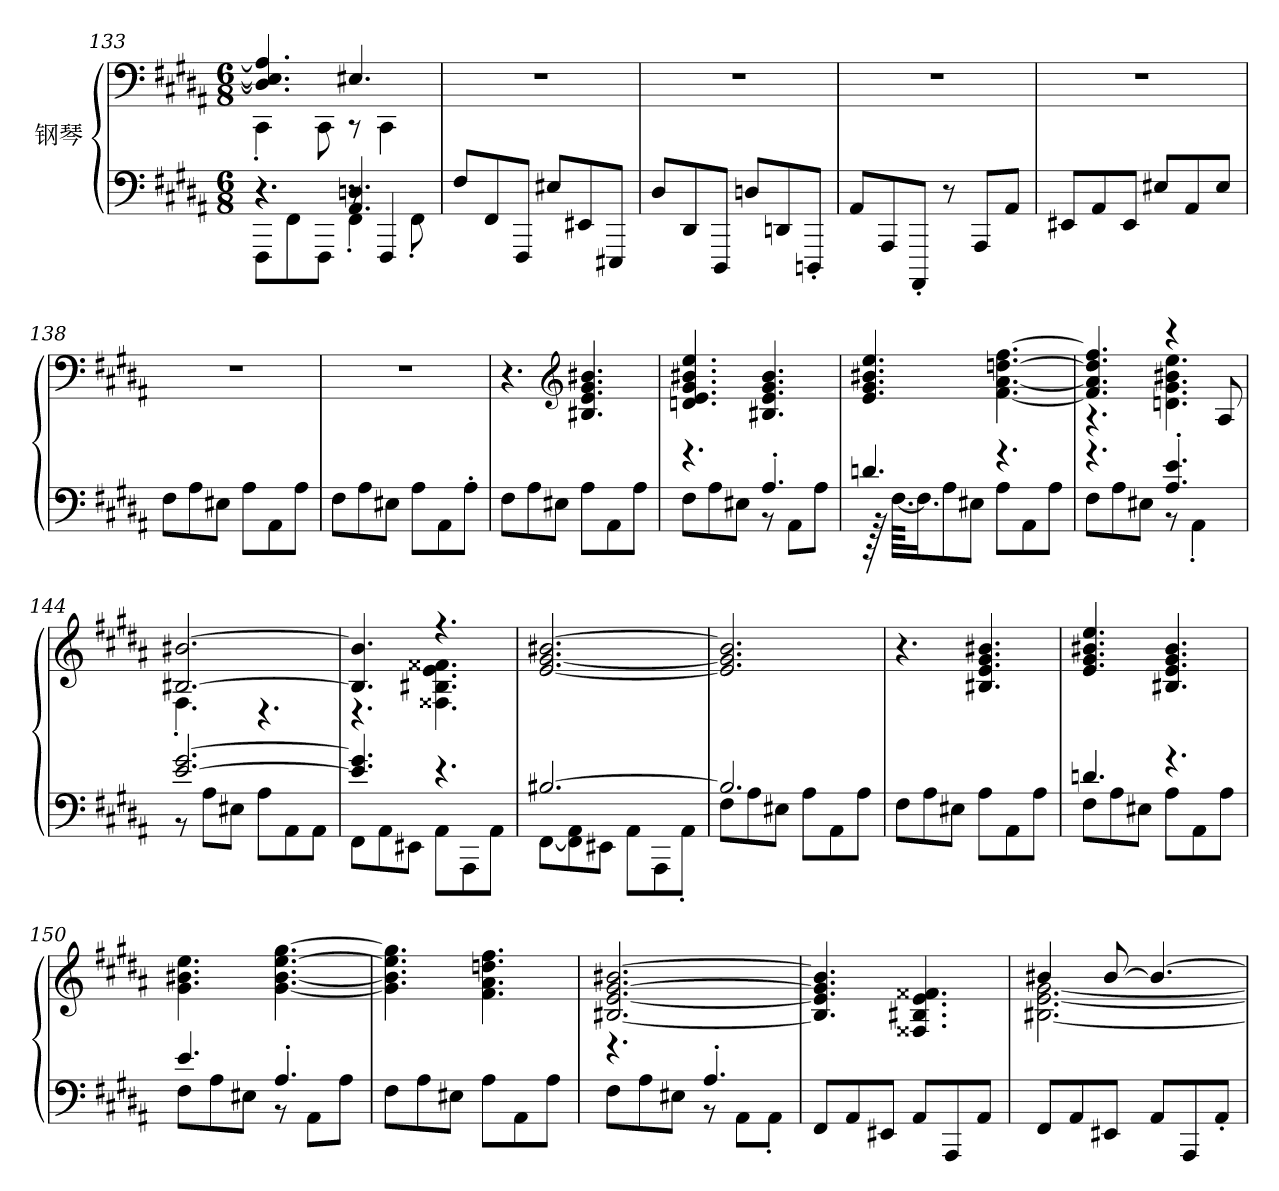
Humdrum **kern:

**kern	**kern
*part1	*part1
*staff2	*staff1
*I"钢琴	*
*clefF4	*clefF4
*k[f#c#g#d#a#]	*k[f#c#g#d#a#]
*M6/8	*M6/8
=133	=133
*^	*^
*	*^	*	*
4.r	8FFF#\L	4.r	4.D/] 4.E#/] 4.A#/]	4CC#'\
.	8FF#\	.	.	.
.	8FFF#\J	.	.	8CC#\
*	*	*	*MM206	*
4.AA#/ 4.Dn/	4FF#'\	8r	4.E#X/	8r
.	.	4FFF#/	.	4CC#\
.	8FF#'\	.	.	.
*v	*v	*v	*	*
*	*v	*v
=134	=134
*	*MM213
8F#/L	2.r
8FF#/	.
8FFF#/J	.
8E#X/L	.
8EE#X/	.
8EEE#X/J	.
!!LO:LB:g=z
=135	=135
*	*MM216
8D#/L	2.r
8DD#/	.
8DDD#/J	.
8Dn/L	.
8DDn/	.
8DDDn'/J	.
=136	=136
*	*MM208
8AA#/L	2.r
8AAA#/	.
8AAAA#'/J	.
8r	.
8AAA#/L	.
8AA#/J	.
=137	=137
*	*MM221
8EE#X/L	2.r
8AA#/	.
8EE#/J	.
8E#X/L	.
8AA#/	.
8E#/J	.
=138	=138
*	*MM212
8F#\L	2.r
8A#\	.
8E#X\J	.
8A#\L	.
8AA#\	.
8A#\J	.
=139	=139
*	*MM216
8F#\L	2.r
8A#\	.
8E#X\J	.
8A#\L	.
8AA#\	.
8A#'\J	.
!!LO:LB:g=z
=140	=140
*	*MM214
8F#\L	4.r
8A#\	.
8E#X\J	.
*	*clefG2
*	*MM213
8A#\L	4.B#X/ 4.e/ 4.g#/ 4.b#X/
8AA#\	.
8A#\J	.
=141	=141
*	*MM203
*^	*
4.r	8F#\L	4.dn/ 4.e/ 4.g#/ 4.b#X/ 4.ee/
.	8A#\	.
.	8E#X\J	.
*	*	*MM214
4.A#'/	8r	4.B#X/ 4.e/ 4.g#/ 4.b#/
.	8AA#\L	.
.	8A#\J	.
=142	=142	=142
*	*	*MM211
4.dn/	128r	4.e/ 4.g#/ 4.b#X/ 4.ee/
.	[64.F#\KKLL	.
.	16.F#\J]	.
.	8A#\	.
.	8E#X\J	.
*	*	*MM202
4.r	8A#\L	[4.f#\ [4.a#\ [4.ddn\ [4.ff#\
.	8AA#\	.
.	8A#\J	.
=143	=143	=143
*	*	*MM217
*	*	*^
4.r	8F#\L	4.f#/] 4.a#/] 4.dd/] 4.ff#/]	4.r
.	8A#\	.	.
.	8E#X\J	.	.
*	*	*MM199	*
4.A#/' 4.e/'	8r	4r	4.dn\ 4.g#\ 4.b#X\ 4.ee\
.	4AA#'\	.	.
.	.	8A#/	.
!!LO:LB:g=z	!!
=144	=144	=144	=144
*	*	*MM226	*
[2.e/ [2.g#/	8r	[2.B#X/ [2.b#X/	4.F#'\
.	8A#\L	.	.
.	8E#X\J	.	.
*	*	*MM196	*
.	8A#\L	.	4.r
.	8AA#\	.	.
.	8AA#\J	.	.
=145	=145	=145	=145
*	*	*MM211	*
4.e/] 4.g#/]	8FF#\L	4.B#/] 4.b#/]	4.r
.	8AA#\	.	.
.	8EE#X\J	.	.
*	*	*MM218	*
4.r	8AA#\L	4.r	4.F##X\ 4.B#X\ 4.e\ 4.f##X\
.	8AAA#\	.	.
.	8AA#\J	.	.
*	*	*v	*v
=146	=146	=146
*	*	*MM211
[2.B#X/	[8FF#\L	[2.e/ [2.g#/ [2.b#X/
.	8FF#\] 8AA#\	.
.	8EE#X\J	.
.	8AA#\L	.
.	8AAA#\	.
.	8AA#'\J	.
=147	=147	=147
*	*	*MM205
2.B#/]	8F#\L	2.e/] 2.g#/] 2.b#/]
.	8A#\	.
.	8E#X\J	.
.	8A#\L	.
.	8AA#\	.
.	8A#\J	.
*v	*v	*
!!LO:LB:g=z
=148	=148
*	*MM208
8F#\L	4.r
8A#\	.
8E#X\J	.
*	*MM213
8A#\L	4.B#X/ 4.e/ 4.g#/ 4.b#X/
8AA#\	.
8A#\J	.
=149	=149
*	*MM216
*^	*
4.dn/	8F#\L	4.e/ 4.g#/ 4.b#X/ 4.ee/
.	8A#\	.
.	8E#X\J	.
*	*	*MM207
4.r	8A#\L	4.B#X/ 4.e/ 4.g#/ 4.b#/
.	8AA#\	.
.	8A#\J	.
=150	=150	=150
*	*	*MM202
4.e/	8F#\L	4.g#\ 4.b#X\ 4.ee\
.	8A#\	.
.	8E#X\J	.
*	*	*MM217
4.A#'/	8r	[4.g#\ [4.b#\ [4.ee\ [4.gg#\
.	8AA#\L	.
.	8A#\J	.
*v	*v	*
=151	=151
*	*MM203
8F#\L	4.g#\] 4.b#\] 4.ee\] 4.gg#\]
8A#\	.
8E#X\J	.
*	*MM214
8A#\L	4.f#\ 4.a#\ 4.ddn\ 4.ff#\
8AA#\	.
8A#\J	.
=152	=152
*	*MM202
*^	*
4.r	8F#\L	[2.B#X/ [2.e/ [2.g#/ [2.b#X/
.	8A#\	.
.	8E#X\J	.
4.A#'/	8r	.
.	8AA#\L	.
.	8AA#'\J	.
*v	*v	*
!!LO:PB:g=z
=153	=153
*	*MM211
8FF#/L	4.B#/] 4.e/] 4.g#/] 4.b#/]
8AA#/	.
8EE#X/J	.
*	*MM205
8AA#/L	4.F##X/ 4.B#X/ 4.e/ 4.f##X/
8AAA#/	.
8AA#/J	.
=154	=154
*	*MM217
*	*^
8FF#/L	4b#X/	[2.B#X\ [2.e\ [2.g#\
8AA#/	.	.
8EE#X/J	[8b#/	.
*	*MM196	*
8AA#/L	4.b#/_	.
8AAA#/	.	.
8AA#'/J	.	.
*	*v	*v
=	=
*-	*-
